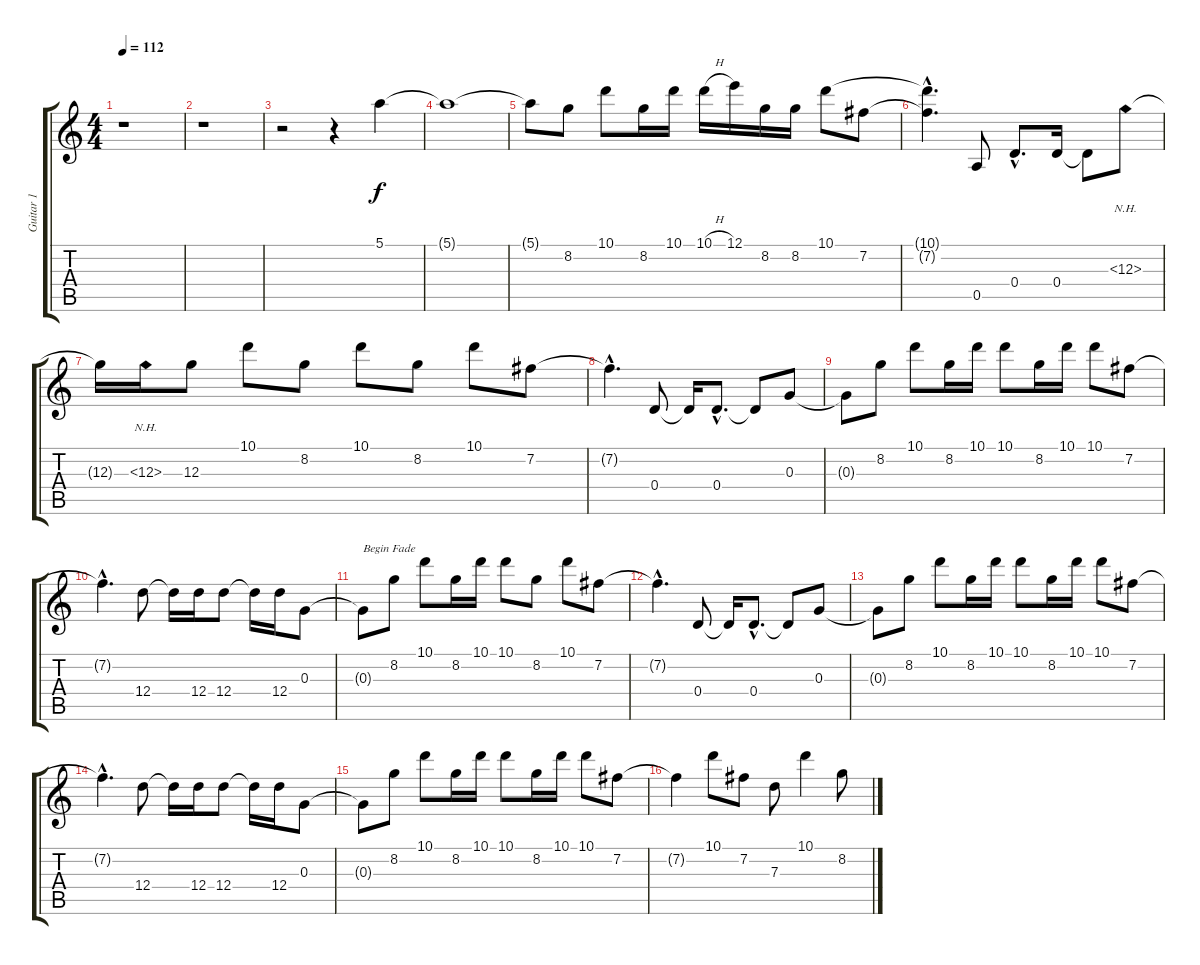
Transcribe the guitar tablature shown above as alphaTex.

\track ("Guitar 1" "Guitar 1") {instrument electricguitarclean}
\staff {score tabs}
\tuning (E4 B3 G3 D3 A2 E2) {hide}
\ts (4 4)
\tempo 112
\clef g2
\ks c
r.1{dy mp} |
r.1 |
r.2 r.4 5.1.4{dy f} |
5.1{t}.1 |
5.1{t}.8 8.2.8 10.1.8 8.2.16 10.1.16 10.1{h}.16 12.1.16 8.2.16 8.2.16 10.1.8 7.2.8 |
(10.1{hac t} 7.2{hac t}).4{d} 0.5.8 0.4{hac}.8{d} 0.4.16 0.4{t}.8 12.3{nh}.8 |
12.3{t}.16 12.3{nh}.16 12.3.8 10.1.8 8.2.8 10.1.8 8.2.8 10.1.8 7.2.8 |
7.2{hac t}.4{d} 0.4.8 0.4{t}.16 0.4{hac}.8{d} 0.4{t}.8 0.3.8 |
0.3{t}.8 8.2.8 10.1.8 8.2.16 10.1.16 10.1.8 8.2.16 10.1.16 10.1.8 7.2.8 |
7.2{hac t}.4{d} 12.4.8 12.4{t}.16 12.4.16 12.4.8 12.4{t}.16 12.4.16 0.3.8 |
0.3{t}.8{txt "Begin Fade"} 8.2.8 10.1.8 8.2.16 10.1.16 10.1.8 8.2.8 10.1.8 7.2.8 |
7.2{hac t}.4{d} 0.4.8 0.4{t}.16 0.4{hac}.8{d} 0.4{t}.8 0.3.8 |
0.3{t}.8 8.2.8 10.1.8 8.2.16 10.1.16 10.1.8 8.2.16 10.1.16 10.1.8 7.2.8 |
7.2{hac t}.4{d} 12.4.8 12.4{t}.16 12.4.16 12.4.8 12.4{t}.16 12.4.16 0.3.8 |
0.3{t}.8 8.2.8 10.1.8 8.2.16 10.1.16 10.1.8 8.2.16 10.1.16 10.1.8 7.2.8 |
7.2{t}.4 10.1.8 7.2.8 7.3.8 10.1.4 8.2.8
